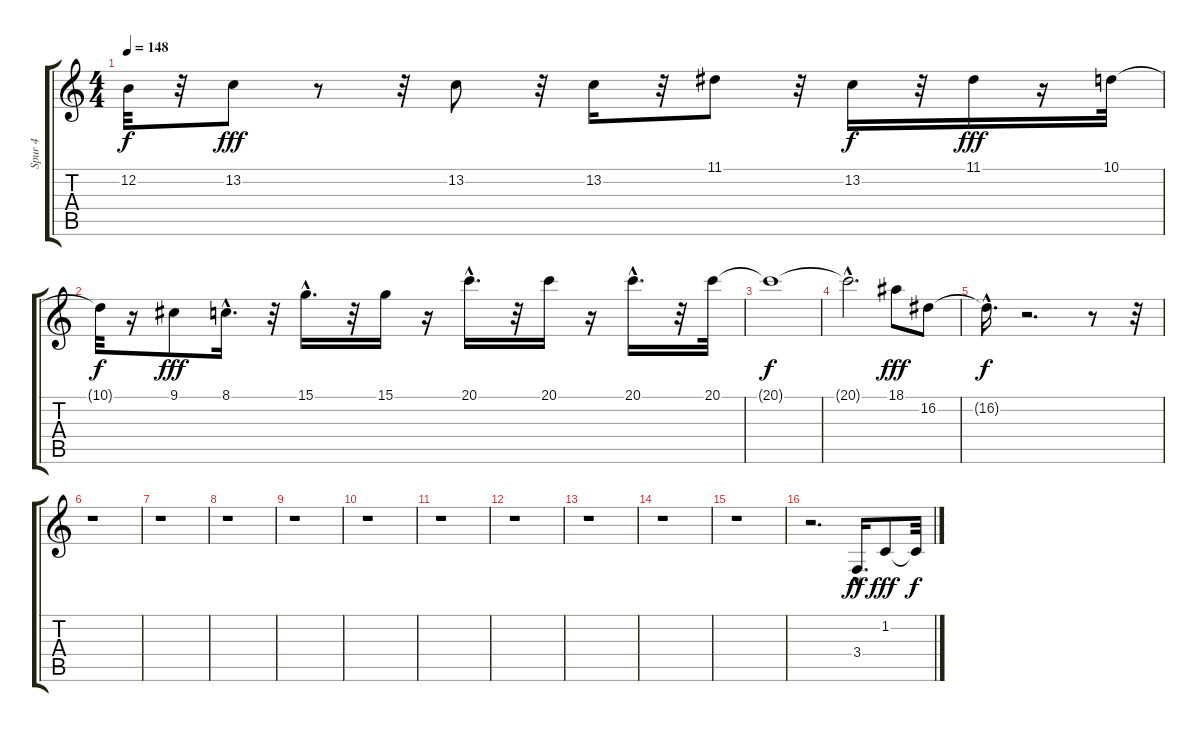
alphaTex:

\track ("Spur 4" "Spur 4") {instrument tenorsax}
\staff {score tabs}
\tuning (E4 B3 G3 D3 A2 E2) {hide}
\ts (4 4)
\tempo 148
\clef g2
\ks c
12.2{t}.32{dy f} r.32 13.2.8{dy fff} r.8 r.32 13.2.8 r.32 13.2.16 r.32 11.1.8 r.32 13.2.16{dy f} r.32 11.1.16{dy fff} r.16 10.1.32 |
10.1{t}.32{dy f} r.16 9.1.8{dy fff} 8.1{hac}.16{d} r.32 15.1{hac}.16{d} r.32 15.1.16 r.16 20.1{hac}.16{d} r.32 20.1.16 r.16 20.1{hac}.16{d} r.32 20.1.32 |
20.1{t}.1{dy f} |
20.1{hac t}.2{d} 18.1.8{dy fff} 16.2.8 |
16.2{hac t}.16{d dy f} r.2{d} r.8 r.32 |
r.1 |
r.1 |
r.1 |
r.1 |
r.1 |
r.1 |
r.1 |
r.1 |
r.1 |
r.1 |
r.2{d} 3.4{hac}.16{d dy ff volume 12} 1.2.8{dy fff} 1.2{t}.32{dy f}
